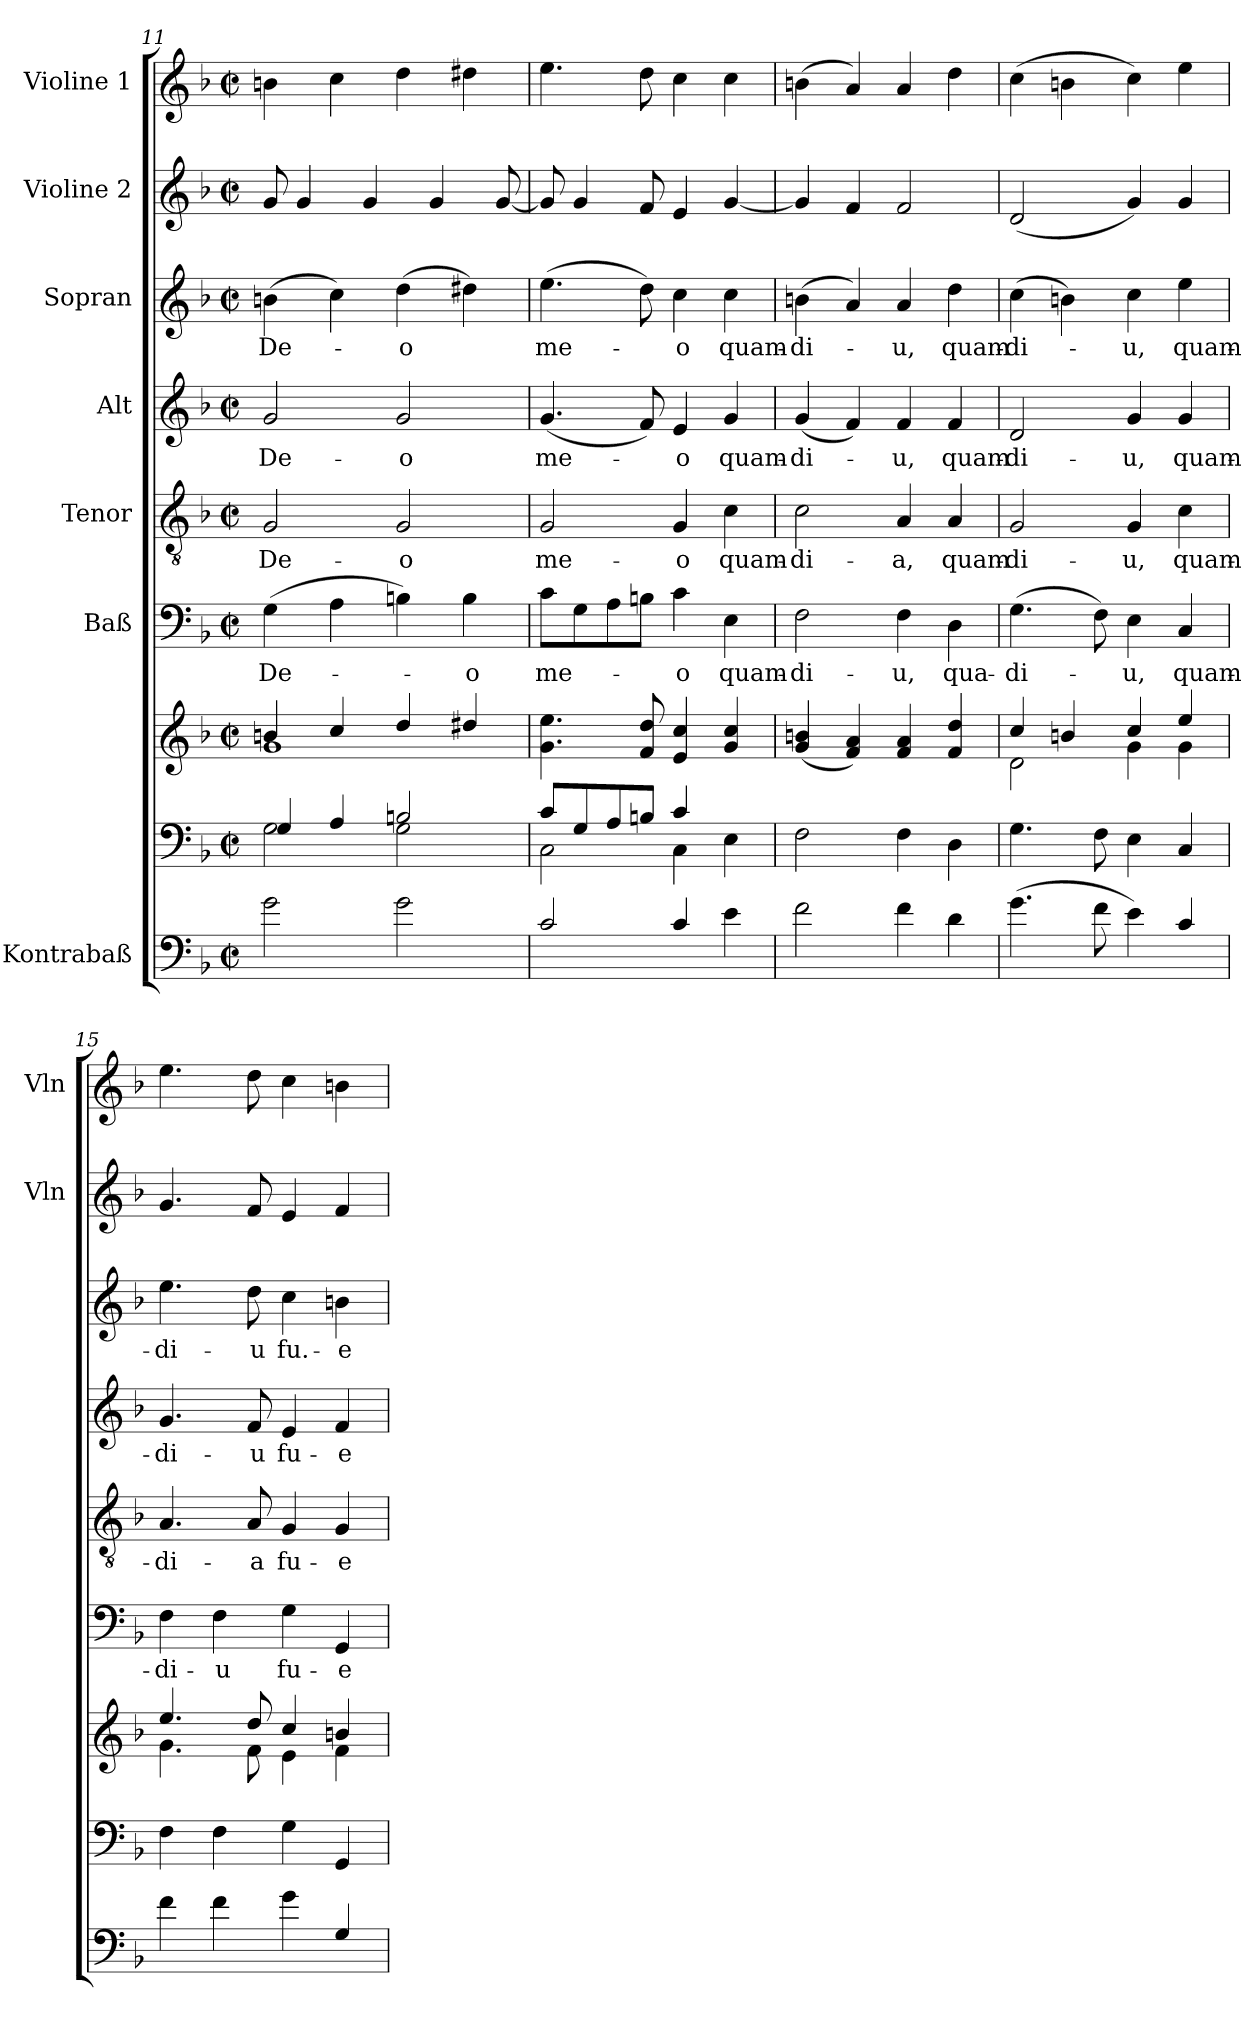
**kern	**kern	**kern	**kern	**text	**kern	**text	**kern	**text	**kern	**text	**kern	**kern
*part8	*part7	*part7	*part6	*part6	*part5	*part5	*part4	*part4	*part3	*part3	*part2	*part1
*staff9	*staff8	*staff7	*staff6	*staff6	*staff5	*staff5	*staff4	*staff4	*staff3	*staff3	*staff2	*staff1
*I"Kontrabaß	*	*	*I"Baß	*	*I"Tenor	*	*I"Alt	*	*I"Sopran	*	*I"Violine 2	*I"Violine 1
*	*	*	*	*	*	*	*	*	*	*	*I'Vln	*I'Vln
*clefF4	*clefF4	*clefG2	*clefF4	*	*clefGv2	*	*clefG2	*	*clefG2	*	*clefG2	*clefG2
*ITrd7c12	*	*	*	*	*	*	*	*	*	*	*	*
*k[b-]	*k[b-]	*k[b-]	*k[b-]	*	*k[b-]	*	*k[b-]	*	*k[b-]	*	*k[b-]	*k[b-]
*F:	*F:	*F:	*F:	*	*F:	*	*F:	*	*F:	*	*F:	*F:
*M2/2	*M2/2	*M2/2	*M2/2	*	*M2/2	*	*M2/2	*	*M2/2	*	*M2/2	*M2/2
*met(c|)	*met(c|)	*met(c|)	*met(c|)	*	*met(c|)	*	*met(c|)	*	*met(c|)	*	*met(c|)	*met(c|)
=11	=11	=11	=11	=11	=11	=11	=11	=11	=11	=11	=11	=11
*	*^	*^	*	*	*	*	*	*	*	*	*	*
!	!	!	!	!	!	!LO:LY:b	!	!LO:LY:b	!	!LO:LY:b	!	!LO:LY:b	!	!
2G\	2G\	4G/	4bn/	1g	(>4G\	De-	2G/	De-	2g/	De-	(>4bn\	De-	8g/	4bn\
.	.	.	.	.	.	.	.	.	.	.	.	.	4g/	.
.	.	4A/	4cc/	.	4A\	.	.	.	.	.	4cc\)	.	.	4cc\
.	.	.	.	.	.	.	.	.	.	.	.	.	4g/	.
!	!	!	!	!	!	!	!	!LO:LY:b	!	!LO:LY:b	!	!LO:LY:b	!	!
2G\	2G\	2Bn/	4dd/	.	4Bn\)	.	2G/	-o	2g/	-o	(>4dd\	-o	.	4dd\
.	.	.	.	.	.	.	.	.	.	.	.	.	4g/	.
!	!	!	!	!	!	!LO:LY:b	!	!	!	!	!	!	!	!
.	.	.	4dd#X/	.	4B\	-o	.	.	.	.	4dd#X\)	.	.	4dd#X\
.	.	.	.	.	.	.	.	.	.	.	.	.	[8g/	.
*	*	*	*v	*v	*	*	*	*	*	*	*	*	*	*
=12	=12	=12	=12	=12	=12	=12	=12	=12	=12	=12	=12	=12	=12
!	!	!	!	!	!LO:LY:b	!	!LO:LY:b	!	!LO:LY:b	!	!LO:LY:b	!	!
2C/	2C\	8c/L	4.g\ 4.ee\	8c\L	me-	2G/	me-	(<4.g/	me-	(>4.ee\	me-	8g/]	4.ee\
.	.	8G/	.	8G\	.	.	.	.	.	.	.	4g/	.
.	.	8A/	.	8A\	.	.	.	.	.	.	.	.	.
.	.	8Bn/J	8f/ 8dd/	8Bn\J	.	.	.	8f/)	.	8dd\)	.	8f/	8dd\
!	!	!	!	!	!LO:LY:b	!	!LO:LY:b	!	!LO:LY:b	!	!LO:LY:b	!	!
4C/	4C\	4c/	4e/ 4cc/	4c\	-o	4G/	-o	4e/	-o	4cc\	-o	4e/	4cc\
!	!	!	!	!	!LO:LY:b	!	!LO:LY:b	!	!LO:LY:b	!	!LO:LY:b	!	!
4E\	4E\	4ryy	4g/ 4cc/	4E\	quam-	4c\	quam-	4g/	quam-	4cc\	quam-	[4g/	4cc\
=13	=13	=13	=13	=13	=13	=13	=13	=13	=13	=13	=13	=13	=13
!	!	!	!	!	!LO:LY:b	!	!LO:LY:b	!	!LO:LY:b	!	!LO:LY:b	!	!
*	*v	*v	*	*	*	*	*	*	*	*	*	*	*
2F\	2F\	(<4g/ 4bn/	2F\	-di-	2c\	-di-	(<4g/	-di-	(>4bn\	-di-	4g/]	(>4bn\
.	.	4f/ 4a/)	.	.	.	.	4f/)	.	4a/)	.	4f/	4a/)
!	!	!	!	!LO:LY:b	!	!LO:LY:b	!	!LO:LY:b	!	!LO:LY:b	!	!
4F\	4F\	4f/ 4a/	4F\	-u,	4A/	-a,	4f/	-u,	4a/	-u,	2f/	4a/
!	!	!	!	!LO:LY:b	!	!LO:LY:b	!	!LO:LY:b	!	!LO:LY:b	!	!
4D\	4D\	4f/ 4dd/	4D\	qua-	4A/	quam-	4f/	quam-	4dd\	quam-	.	4dd\
=14	=14	=14	=14	=14	=14	=14	=14	=14	=14	=14	=14	=14
*	*	*^	*	*	*	*	*	*	*	*	*	*
!	!	!	!	!	!LO:LY:b	!	!LO:LY:b	!	!LO:LY:b	!	!LO:LY:b	!	!
(>4.G\	4.G\	4cc/	2d\	(>4.G\	-di-	2G/	-di-	2d/	-di-	(>4cc\	-di-	(<2d/	(>4cc\
.	.	4bn/	.	.	.	.	.	.	.	4bn\)	.	.	4bn\
8F\	8F\	.	.	8F\)	.	.	.	.	.	.	.	.	.
!	!	!	!	!	!LO:LY:b	!	!LO:LY:b	!	!LO:LY:b	!	!LO:LY:b	!	!
4E\)	4E\	4cc/	4g\	4E\	-u,	4G/	-u,	4g/	-u,	4cc\	-u,	4g/)	4cc\)
!	!	!	!	!	!LO:LY:b	!	!LO:LY:b	!	!LO:LY:b	!	!LO:LY:b	!	!
4C/	4C/	4ee/	4g\	4C/	quam-	4c\	quam-	4g/	quam-	4ee\	quam-	4g/	4ee\
!!LO:PB:g=z
=15	=15	=15	=15	=15	=15	=15	=15	=15	=15	=15	=15	=15	=15
!	!	!	!	!	!LO:LY:b	!	!LO:LY:b	!	!LO:LY:b	!	!LO:LY:b	!	!
4F\	4F\	4.ee/	4.g\	4F\	-di-	4.A/	-di-	4.g/	-di-	4.ee\	-di-	4.g/	4.ee\
!	!	!	!	!	!LO:LY:b	!	!	!	!	!	!	!	!
4F\	4F\	.	.	4F\	-u	.	.	.	.	.	.	.	.
!	!	!	!	!	!	!	!LO:LY:b	!	!LO:LY:b	!	!LO:LY:b	!	!
.	.	8dd/	8f\	.	.	8A/	-a	8f/	-u	8dd\	-u	8f/	8dd\
!	!	!	!	!	!LO:LY:b	!	!LO:LY:b	!	!LO:LY:b	!	!LO:LY:b	!	!
4G\	4G\	4cc/	4e\	4G\	fu-	4G/	fu-	4e/	fu-	4cc\	fu.-	4e/	4cc\
!	!	!	!	!	!LO:LY:b	!	!LO:LY:b	!	!LO:LY:b	!	!LO:LY:b	!	!
4GG/	4GG/	4bn/	4f\	4GG/	-e-	4G/	-e-	4f/	-e-	4bn\	-e-	4f/	4bn\
*	*	*v	*v	*	*	*	*	*	*	*	*	*	*
=	=	=	=	=	=	=	=	=	=	=	=	=
*-	*-	*-	*-	*-	*-	*-	*-	*-	*-	*-	*-	*-
